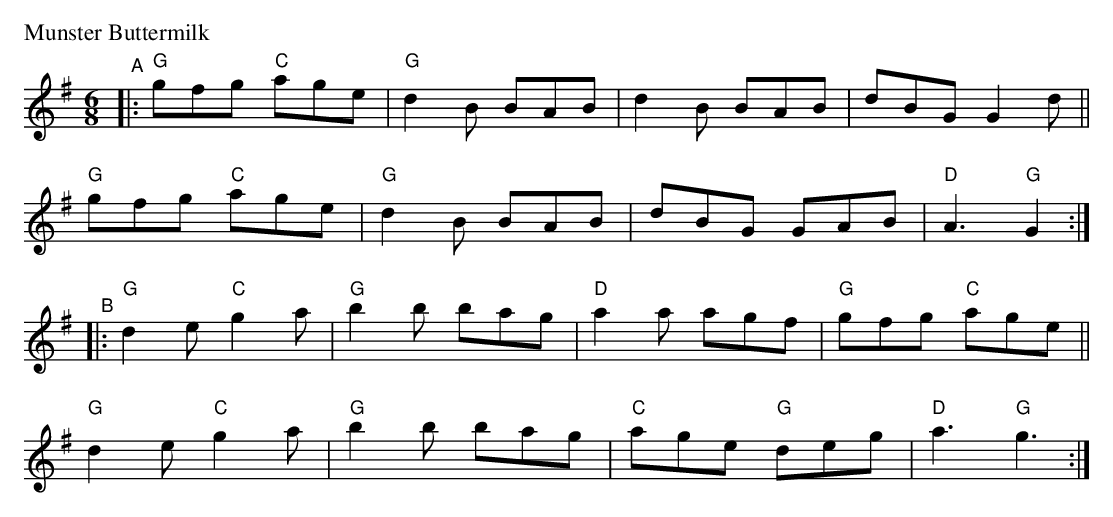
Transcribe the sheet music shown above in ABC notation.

X:1
M: 6/8
P: Munster Buttermilk
K: G
"^A"|:\
"G"gfg "C"age | "G"d2B BAB | d2B BAB | dBG G2d ||
"G"gfg "C"age | "G"d2B BAB | dBG GAB | "D"A3 "G"G2 :|
"^B"|:\
"G"d2e "C"g2a | "G"b2b bag | "D"a2a agf | "G"gfg "C"age ||
"G"d2e "C"g2a | "G"b2b bag | "C"age "G"deg | "D"a3 "G"g3 :|
